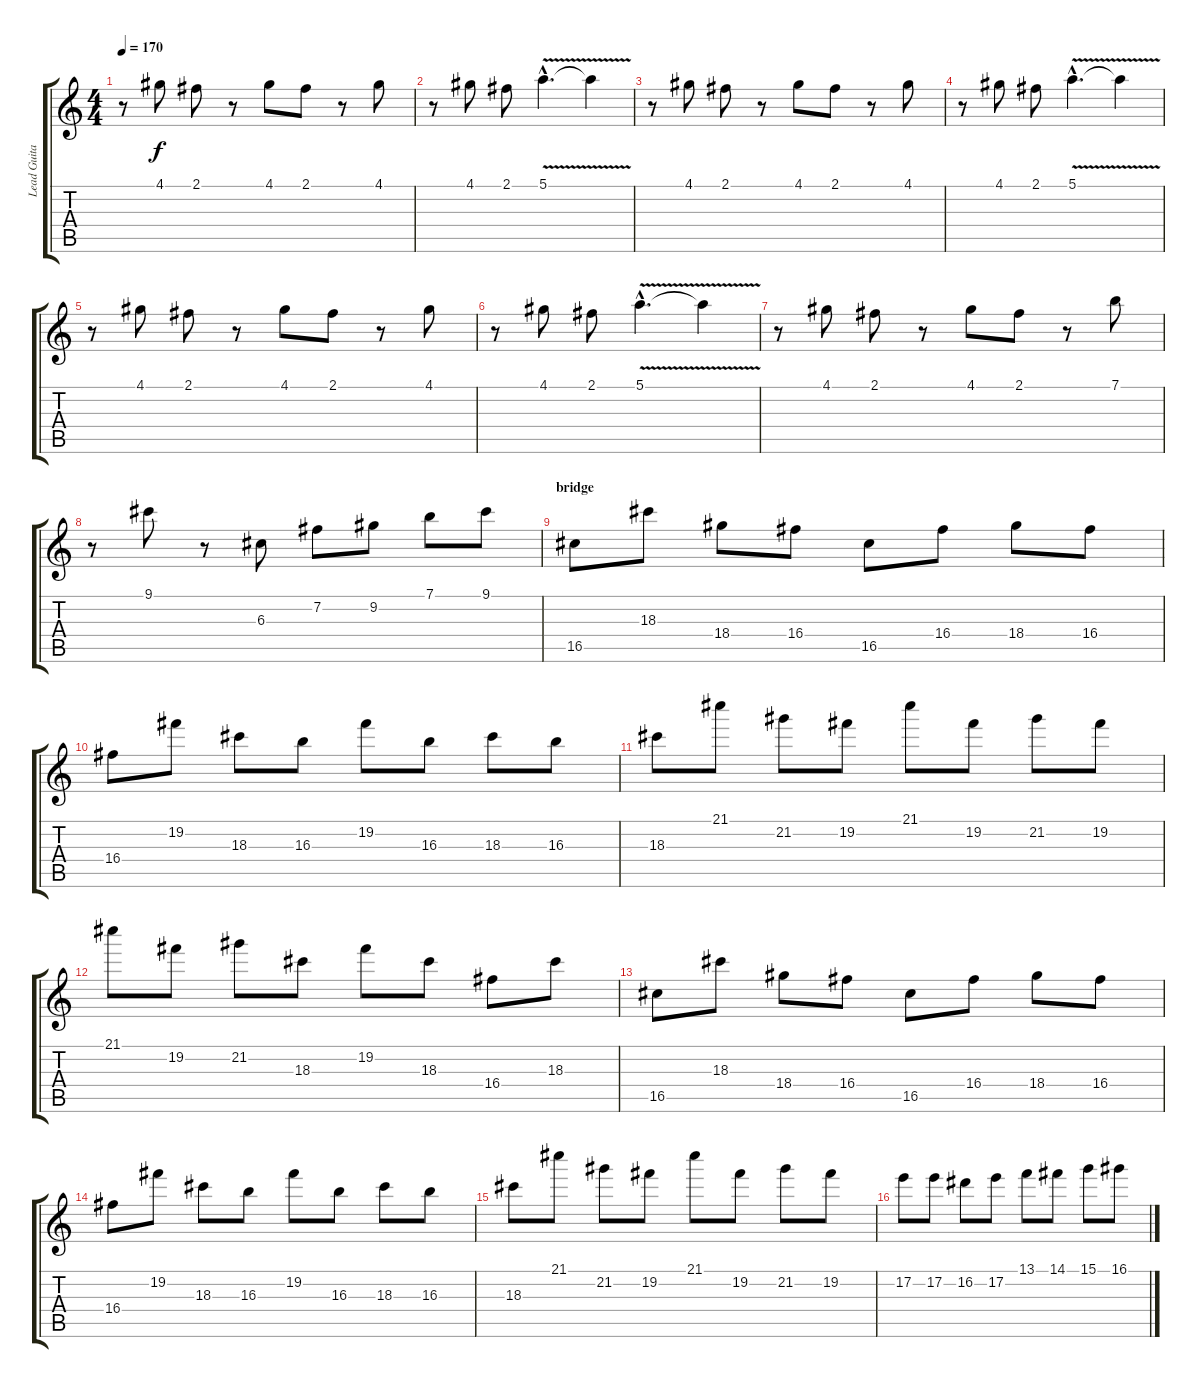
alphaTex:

\track ("Lead Guitar 1" "Lead Guita") {instrument distortionguitar}
\staff {score tabs}
\tuning (E4 B3 G3 D3 A2 E2) {hide}
\ts (4 4)
\section ("" "")
\tempo 170
\clef g2
\ks c
r.8{dy f} 4.1.8 2.1.8 r.8 4.1.8 2.1.8 r.8 4.1.8 |
r.8 4.1.8 2.1.8 5.1{v hac}.4{d} 5.1{t}.4 |
r.8 4.1.8 2.1.8 r.8 4.1.8 2.1.8 r.8 4.1.8 |
r.8 4.1.8 2.1.8 5.1{v hac}.4{d} 5.1{t}.4 |
r.8 4.1.8 2.1.8 r.8 4.1.8 2.1.8 r.8 4.1.8 |
r.8 4.1.8 2.1.8 5.1{v hac}.4{d} 5.1{t}.4 |
r.8 4.1.8 2.1.8 r.8 4.1.8 2.1.8 r.8 7.1.8 |
r.8 9.1.8 r.8 6.3.8 7.2.8 9.2.8 7.1.8 9.1.8 |
\section ("" "bridge")
16.5.8 18.3.8 18.4.8 16.4.8 16.5.8 16.4.8 18.4.8 16.4.8 |
16.4.8 19.2.8 18.3.8 16.3.8 19.2.8 16.3.8 18.3.8 16.3.8 |
18.3.8 21.1.8 21.2.8 19.2.8 21.1.8 19.2.8 21.2.8 19.2.8 |
21.1.8 19.2.8 21.2.8 18.3.8 19.2.8 18.3.8 16.4.8 18.3.8 |
16.5.8 18.3.8 18.4.8 16.4.8 16.5.8 16.4.8 18.4.8 16.4.8 |
16.4.8 19.2.8 18.3.8 16.3.8 19.2.8 16.3.8 18.3.8 16.3.8 |
18.3.8 21.1.8 21.2.8 19.2.8 21.1.8 19.2.8 21.2.8 19.2.8 |
17.2.8 17.2.8 16.2.8 17.2.8 13.1.8 14.1.8 15.1.8 16.1.8
